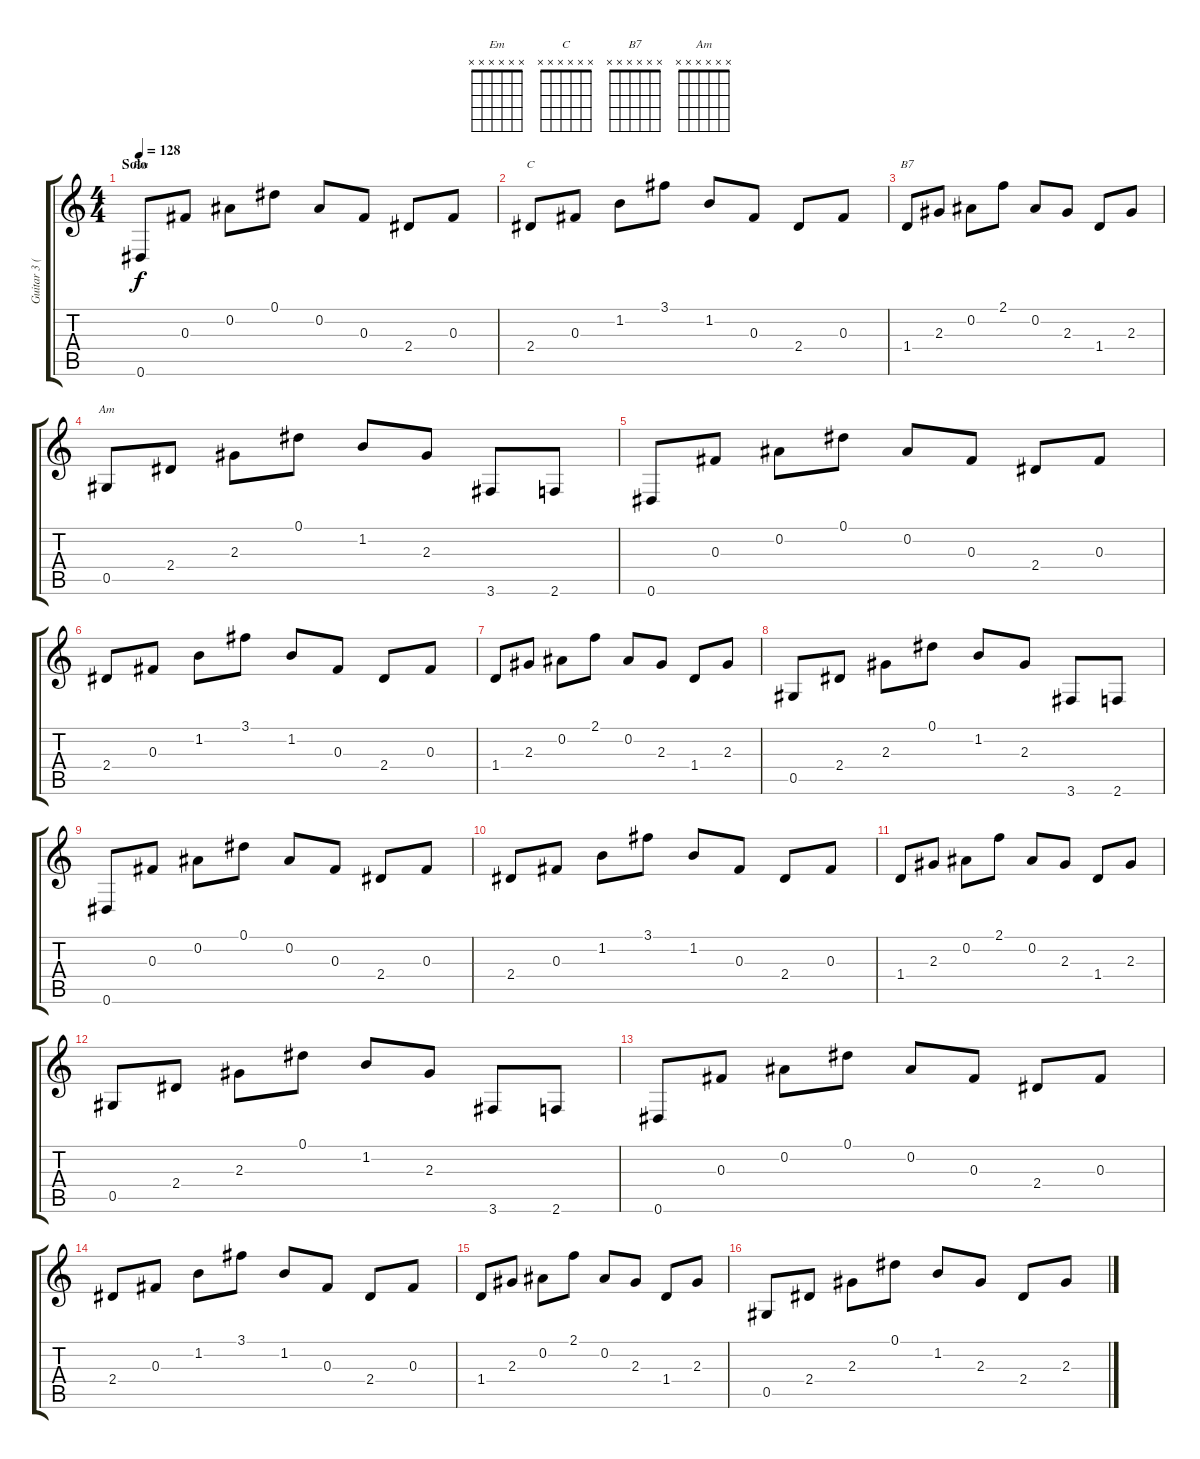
\track ("Guitar 3 (Slash)" "Guitar 3 (") {instrument electricguitarjazz}
\staff {score tabs}
\tuning (Eb4 Bb3 Gb3 Db3 Ab2 Eb2) {hide}
\chord ("Em" x x x x x x)
\chord ("C" x x x x x x)
\chord ("B7" x x x x x x)
\chord ("Am" x x x x x x)
\ts (4 4)
\section ("" "Solo")
\tempo 128
\clef g2
\ks c
0.6.8{ch "Em" dy f instrument electricguitarjazz} 0.3.8 0.2.8 0.1.8 0.2.8 0.3.8 2.4.8 0.3.8 |
2.4.8{ch "C"} 0.3.8 1.2.8 3.1.8 1.2.8 0.3.8 2.4.8 0.3.8 |
1.4.8{ch "B7"} 2.3.8 0.2.8 2.1.8 0.2.8 2.3.8 1.4.8 2.3.8 |
0.5.8{ch "Am"} 2.4.8 2.3.8 0.1.8 1.2.8 2.3.8 3.6.8 2.6.8 |
0.6.8 0.3.8 0.2.8 0.1.8 0.2.8 0.3.8 2.4.8 0.3.8 |
2.4.8 0.3.8 1.2.8 3.1.8 1.2.8 0.3.8 2.4.8 0.3.8 |
1.4.8 2.3.8 0.2.8 2.1.8 0.2.8 2.3.8 1.4.8 2.3.8 |
0.5.8 2.4.8 2.3.8 0.1.8 1.2.8 2.3.8 3.6.8 2.6.8 |
0.6.8 0.3.8 0.2.8 0.1.8 0.2.8 0.3.8 2.4.8 0.3.8 |
2.4.8 0.3.8 1.2.8 3.1.8 1.2.8 0.3.8 2.4.8 0.3.8 |
1.4.8 2.3.8 0.2.8 2.1.8 0.2.8 2.3.8 1.4.8 2.3.8 |
0.5.8 2.4.8 2.3.8 0.1.8 1.2.8 2.3.8 3.6.8 2.6.8 |
0.6.8 0.3.8 0.2.8 0.1.8 0.2.8 0.3.8 2.4.8 0.3.8 |
2.4.8 0.3.8 1.2.8 3.1.8 1.2.8 0.3.8 2.4.8 0.3.8 |
1.4.8 2.3.8 0.2.8 2.1.8 0.2.8 2.3.8 1.4.8 2.3.8 |
0.5.8 2.4.8 2.3.8 0.1.8 1.2.8 2.3.8 2.4.8 2.3.8
